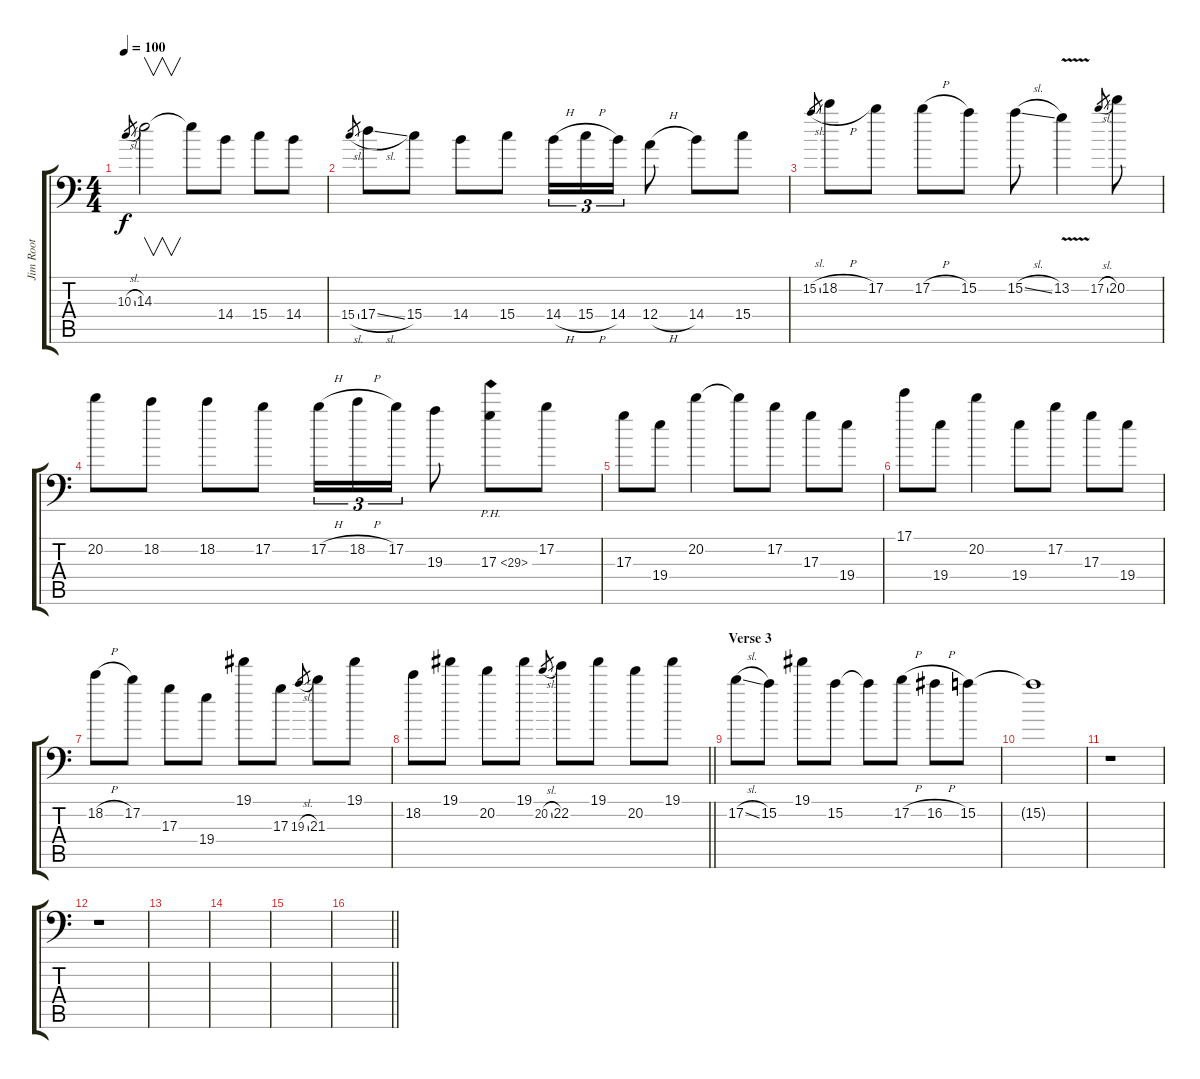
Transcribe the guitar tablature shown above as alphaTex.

\track ("Jim Root" "Jim Root") {instrument distortionguitar}
\staff {score tabs}
\tuning (B3 Gb3 D3 A2 E2 A1) {hide}
\ts (4 4)
\tempo 100
\clef f4
\ks c
10.3{sl}.8{gr dy f} 14.3.2{v} 14.3{t}.8 14.4.8 15.4.8 14.4.8 |
15.4{sl}.8{gr} 17.4{sl}.8 15.4.8 14.4.8 15.4.8 14.4{h}.16{tu (3 2)} 15.4{h}.16{tu (3 2)} 14.4.16{tu (3 2)} 12.4{h}.8 14.4.8 15.4.8 |
15.2{sl}.8{gr} 18.2{h}.8 17.2.8 17.2{h}.8 15.2.8 15.2{sl}.8 13.2{v}.4 17.2{sl}.8{gr} 20.2.8 |
20.2.8 18.2.8 18.2.8 17.2.8 17.2{h}.16{tu (3 2)} 18.2{h}.16{tu (3 2)} 17.2.16{tu (3 2)} 19.3.8 17.3{ph 12}.8 17.2.8 |
17.3.8 19.4.8 20.2.4 20.2{t}.8 17.2.8 17.3.8 19.4.8 |
17.1.8 19.4.8 20.2.4 19.4.8 17.2.8 17.3.8 19.4.8 |
18.2{h}.8 17.2.8 17.3.8 19.4.8 19.1.8 17.3.8 19.3{sl}.8{gr} 21.3.8 19.1.8 |
\barLineRight lightlight
18.2.8 19.1.8 20.2.8 19.1.8 20.2{sl}.8{gr} 22.2.8 19.1.8 20.2.8 19.1.8 |
\section ("" "Verse 3")
17.2{sl}.8 15.2.8 19.1.8 15.2.8 15.2{t}.8 17.2{h}.8 16.2{h}.8 15.2.8 |
15.2{t}.1 |
r.1 |
r.1 |
|
|
|
\barLineRight lightlight
